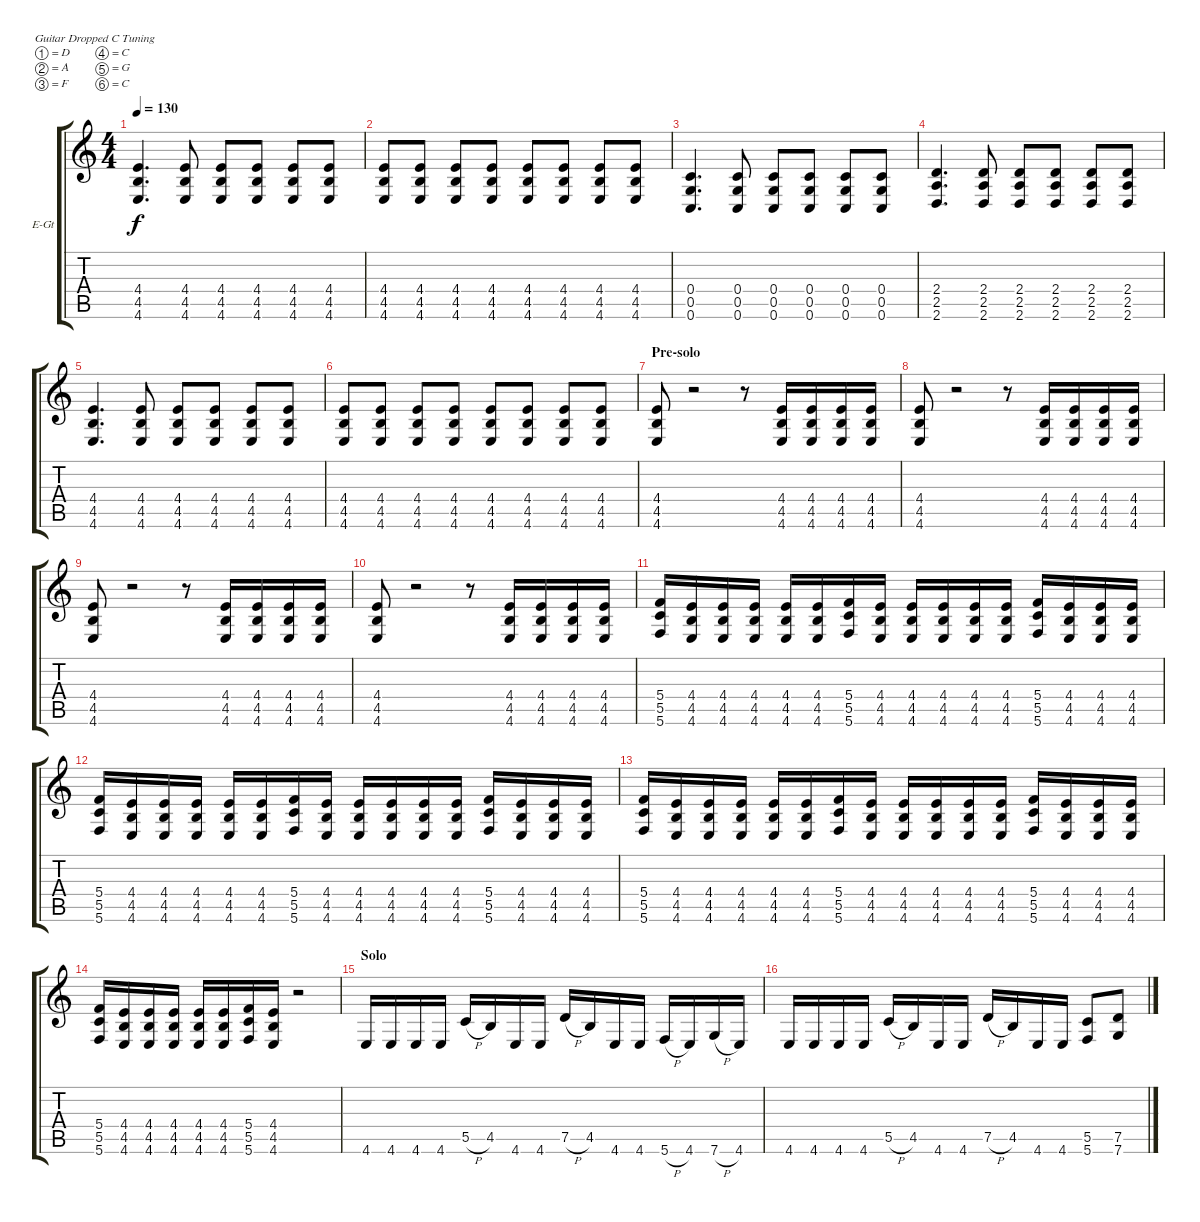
\bracketExtendMode groupsimilarinstruments
\firstSystemTrackNameOrientation horizontal
\otherSystemsTrackNameOrientation horizontal
\track ("Matthew Tuck" "E-Gt") {instrument overdrivenguitar}
\staff {score tabs}
\tuning (D4 A3 F3 C3 G2 C2)
\ts (4 4)
\tempo 130
\clef g2
\ks c
(4.4 4.5 4.6).4{d dy f} (4.4 4.5 4.6).8 (4.4 4.5 4.6).8 (4.4 4.5 4.6).8 (4.4 4.5 4.6).8 (4.4 4.5 4.6).8 |
(4.4 4.5 4.6).8 (4.4 4.5 4.6).8 (4.4 4.5 4.6).8 (4.4 4.5 4.6).8 (4.4 4.5 4.6).8 (4.4 4.5 4.6).8 (4.4 4.5 4.6).8 (4.4 4.5 4.6).8 |
(0.4 0.5 0.6).4{d} (0.4 0.5 0.6).8 (0.4 0.5 0.6).8 (0.4 0.5 0.6).8 (0.4 0.5 0.6).8 (0.4 0.5 0.6).8 |
(2.4 2.5 2.6).4{d} (2.4 2.5 2.6).8 (2.4 2.5 2.6).8 (2.4 2.5 2.6).8 (2.4 2.5 2.6).8 (2.4 2.5 2.6).8 |
(4.4 4.5 4.6).4{d} (4.4 4.5 4.6).8 (4.4 4.5 4.6).8 (4.4 4.5 4.6).8 (4.4 4.5 4.6).8 (4.4 4.5 4.6).8 |
(4.4 4.5 4.6).8 (4.4 4.5 4.6).8 (4.4 4.5 4.6).8 (4.4 4.5 4.6).8 (4.4 4.5 4.6).8 (4.4 4.5 4.6).8 (4.4 4.5 4.6).8 (4.4 4.5 4.6).8 |
\section ("" "Pre-solo")
(4.4 4.5 4.6).8 r.2 r.8 (4.4 4.5 4.6).16 (4.4 4.5 4.6).16 (4.4 4.5 4.6).16 (4.4 4.5 4.6).16 |
(4.4 4.5 4.6).8 r.2 r.8 (4.4 4.5 4.6).16 (4.4 4.5 4.6).16 (4.4 4.5 4.6).16 (4.4 4.5 4.6).16 |
(4.4 4.5 4.6).8 r.2 r.8 (4.4 4.5 4.6).16 (4.4 4.5 4.6).16 (4.4 4.5 4.6).16 (4.4 4.5 4.6).16 |
(4.4 4.5 4.6).8 r.2 r.8 (4.4 4.5 4.6).16 (4.4 4.5 4.6).16 (4.4 4.5 4.6).16 (4.4 4.5 4.6).16 |
(5.4 5.5 5.6).16 (4.4 4.5 4.6).16 (4.4 4.5 4.6).16 (4.4 4.5 4.6).16 (4.4 4.5 4.6).16 (4.4 4.5 4.6).16 (5.4 5.5 5.6).16 (4.4 4.5 4.6).16 (4.4 4.5 4.6).16 (4.4 4.5 4.6).16 (4.4 4.5 4.6).16 (4.4 4.5 4.6).16 (5.4 5.5 5.6).16 (4.4 4.5 4.6).16 (4.4 4.5 4.6).16 (4.4 4.5 4.6).16 |
(5.4 5.5 5.6).16 (4.4 4.5 4.6).16 (4.4 4.5 4.6).16 (4.4 4.5 4.6).16 (4.4 4.5 4.6).16 (4.4 4.5 4.6).16 (5.4 5.5 5.6).16 (4.4 4.5 4.6).16 (4.4 4.5 4.6).16 (4.4 4.5 4.6).16 (4.4 4.5 4.6).16 (4.4 4.5 4.6).16 (5.4 5.5 5.6).16 (4.4 4.5 4.6).16 (4.4 4.5 4.6).16 (4.4 4.5 4.6).16 |
(5.4 5.5 5.6).16 (4.4 4.5 4.6).16 (4.4 4.5 4.6).16 (4.4 4.5 4.6).16 (4.4 4.5 4.6).16 (4.4 4.5 4.6).16 (5.4 5.5 5.6).16 (4.4 4.5 4.6).16 (4.4 4.5 4.6).16 (4.4 4.5 4.6).16 (4.4 4.5 4.6).16 (4.4 4.5 4.6).16 (5.4 5.5 5.6).16 (4.4 4.5 4.6).16 (4.4 4.5 4.6).16 (4.4 4.5 4.6).16 |
(5.4 5.5 5.6).16 (4.4 4.5 4.6).16 (4.4 4.5 4.6).16 (4.4 4.5 4.6).16 (4.4 4.5 4.6).16 (4.4 4.5 4.6).16 (5.4 5.5 5.6).16 (4.4 4.5 4.6).16 r.2 |
\section ("" "Solo")
4.6.16 4.6.16 4.6.16 4.6.16 5.5{h}.16 4.5.16 4.6.16 4.6.16 7.5{h}.16 4.5.16 4.6.16 4.6.16 5.6{h}.16 4.6.16 7.6{h}.16 4.6.16 |
4.6.16 4.6.16 4.6.16 4.6.16 5.5{h}.16 4.5.16 4.6.16 4.6.16 7.5{h}.16 4.5.16 4.6.16 4.6.16 (5.5 5.6).8 (7.5 7.6).8
